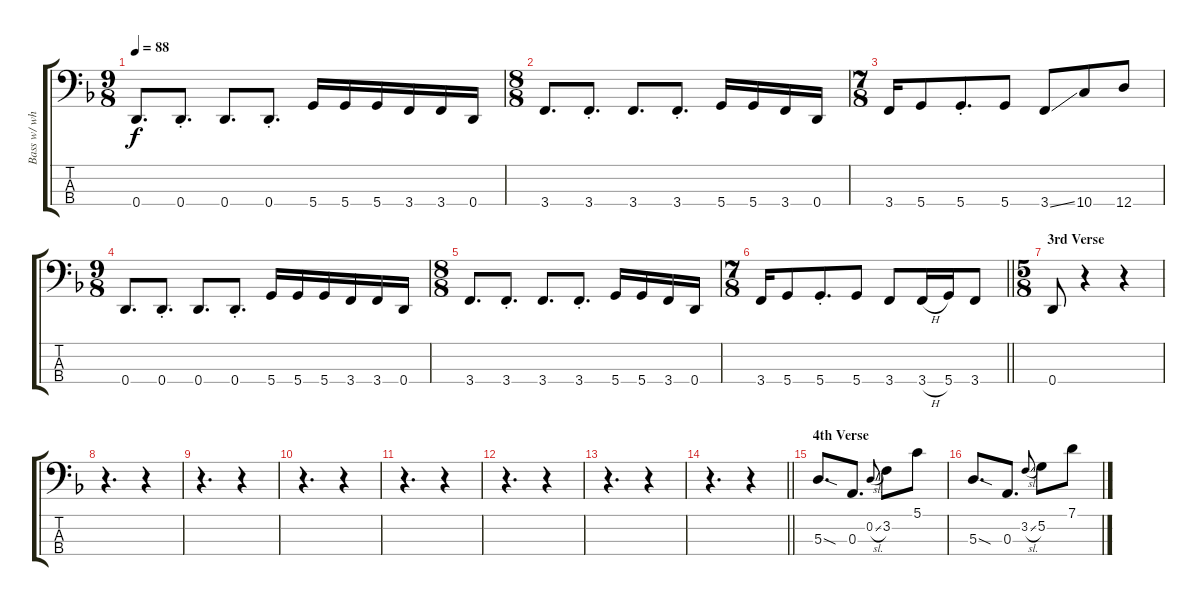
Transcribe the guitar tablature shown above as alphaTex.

\track ("Bass w/ whammy" "Bass w/ wh") {instrument electricbasspick}
\staff {score tabs}
\tuning (G2 D2 A1 D1) {hide}
\ts (9 8)
\tempo 88
\clef f4
\ks dminor
0.4.8{d dy f} 0.4{st}.8{d} 0.4.8{d} 0.4{st}.8{d} 5.4.16 5.4.16 5.4.16 3.4.16 3.4.16 0.4.16 |
\ts (8 8)
3.4.8{d beam merge} 3.4{st}.8{d} 3.4.8{d beam merge} 3.4{st}.8{d} 5.4.16 5.4.16{beam merge} 3.4.16 0.4.16 |
\ts (7 8)
3.4.16{beam merge} 5.4.8{beam merge} 5.4{st}.8{d} 5.4.8{beam split} 3.4{ss}.8{beam merge} 10.4.8{beam Up beam merge} 12.4.8{beam Up} |
\ts (9 8)
0.4.8{d} 0.4{st}.8{d} 0.4.8{d} 0.4{st}.8{d} 5.4.16 5.4.16 5.4.16 3.4.16 3.4.16 0.4.16 |
\ts (8 8)
3.4.8{d beam merge} 3.4{st}.8{d} 3.4.8{d beam merge} 3.4{st}.8{d} 5.4.16 5.4.16{beam merge} 3.4.16 0.4.16 |
\ts (7 8)
\barLineRight lightlight
3.4.16{beam merge} 5.4.8{beam merge} 5.4{st}.8{d} 5.4.8{beam split} 3.4.8{beam merge} 3.4{h}.16 5.4.16{beam merge} 3.4.8 |
\ts (5 8)
\section ("" "3rd Verse")
0.4.8 r.4 r.4 |
r.4{d} r.4 |
r.4{d} r.4 |
r.4{d} r.4 |
r.4{d} r.4 |
r.4{d} r.4 |
r.4{d} r.4 |
\barLineRight lightlight
r.4{d} r.4 |
\section ("" "4th Verse")
5.3{sod}.8{d} 0.3.8{d} 0.2{sl}.8{gr onbeat} 3.2.8{beam merge} 5.1.8 |
5.3{sod}.8{d} 0.3.8{d} 3.2{sl}.8{gr onbeat} 5.2.8{beam merge} 7.1.8
